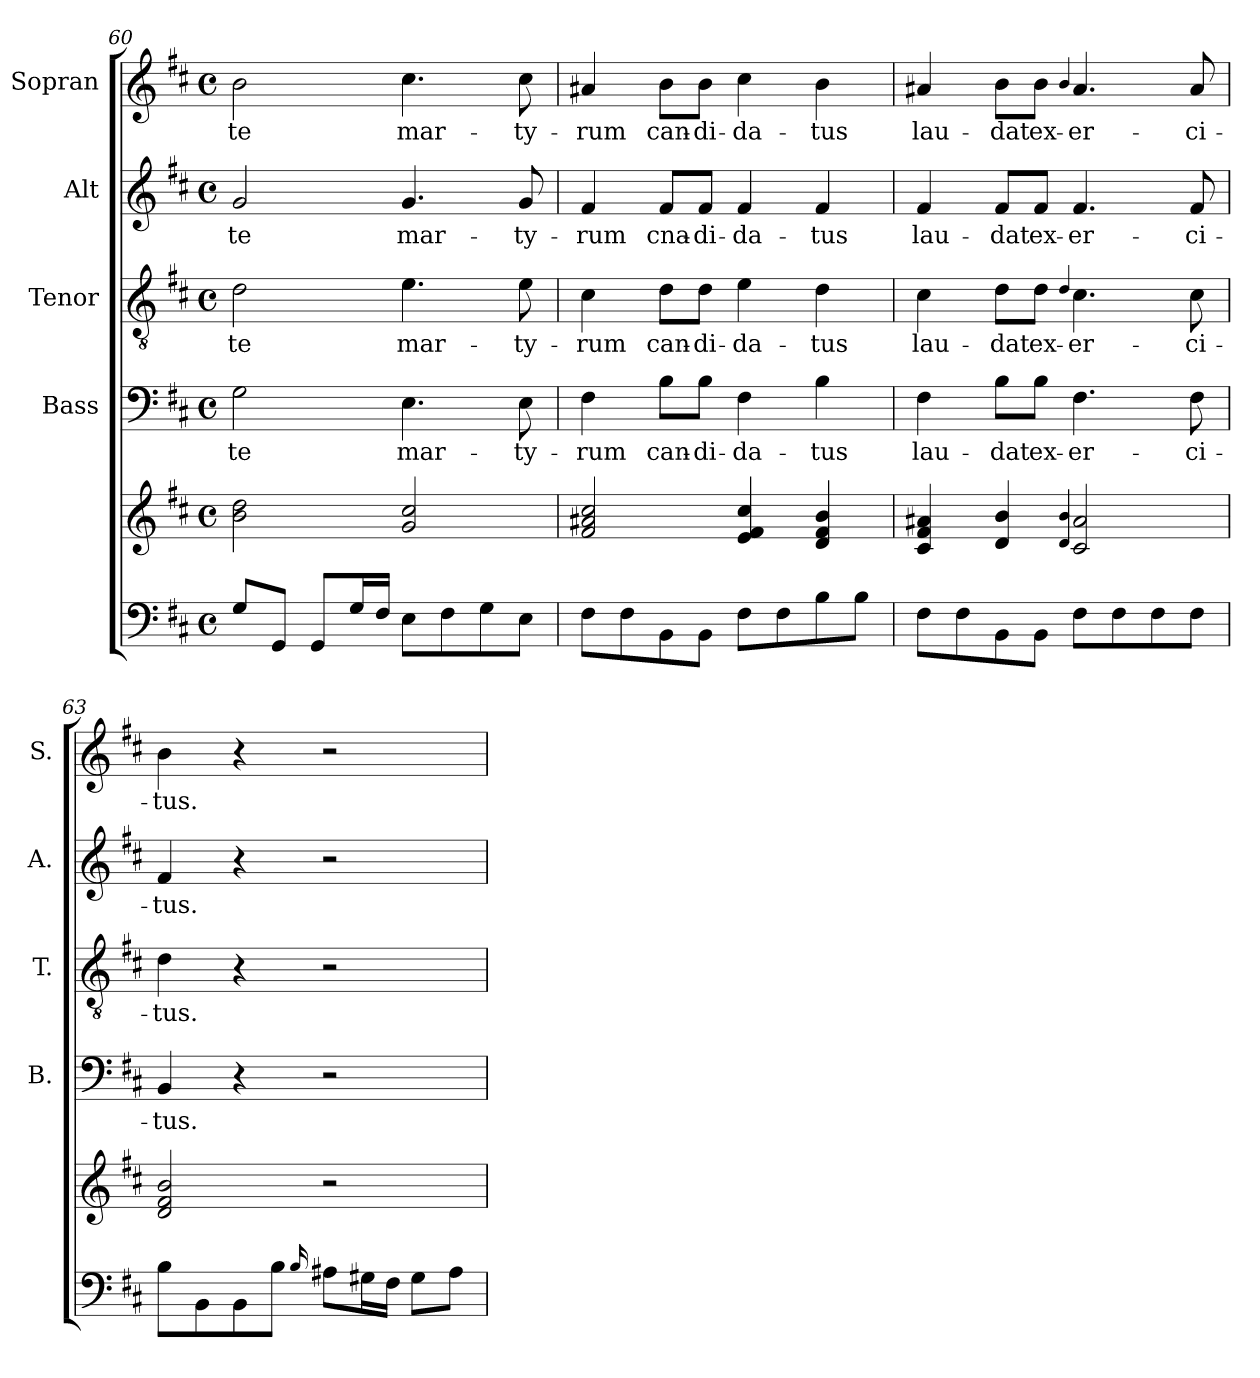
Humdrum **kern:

**kern	**kern	**kern	**text	**kern	**text	**kern	**text	**kern	**text
*part5	*part5	*part4	*part4	*part3	*part3	*part2	*part2	*part1	*part1
*staff6	*staff5	*staff4	*staff4	*staff3	*staff3	*staff2	*staff2	*staff1	*staff1
*	*	*I"Bass	*	*I"Tenor	*	*I"Alt	*	*I"Sopran	*
*	*	*I'B.	*	*I'T.	*	*I'A.	*	*I'S.	*
!!LO:LB:g=z
*clefF4	*clefG2	*clefF4	*	*clefGv2	*	*clefG2	*	*clefG2	*
*k[f#c#]	*k[f#c#]	*k[f#c#]	*	*k[f#c#]	*	*k[f#c#]	*	*k[f#c#]	*
*D:	*D:	*D:	*	*D:	*	*D:	*	*D:	*
*M4/4	*M4/4	*M4/4	*	*M4/4	*	*M4/4	*	*M4/4	*
*met(c)	*met(c)	*met(c)	*	*met(c)	*	*met(c)	*	*met(c)	*
=60	=60	=60	=60	=60	=60	=60	=60	=60	=60
!	!	!	!LO:LY:b	!	!LO:LY:b	!	!LO:LY:b	!	!LO:LY:b
8G/L	2b\ 2dd\	2G\	te	2d\	te	2g/	te	2b\	te
8GG/J	.	.	.	.	.	.	.	.	.
8GG/L	.	.	.	.	.	.	.	.	.
16G/L	.	.	.	.	.	.	.	.	.
16F#/JJ	.	.	.	.	.	.	.	.	.
!	!	!	!LO:LY:b	!	!LO:LY:b	!	!LO:LY:b	!	!LO:LY:b
8E\L	2g/ 2cc#/	4.E\	mar-	4.e\	mar-	4.g/	mar-	4.cc#\	mar-
8F#\	.	.	.	.	.	.	.	.	.
8G\	.	.	.	.	.	.	.	.	.
!	!	!	!LO:LY:b	!	!LO:LY:b	!	!LO:LY:b	!	!LO:LY:b
8E\J	.	8E\	-ty-	8e\	-ty-	8g/	-ty-	8cc#\	-ty-
!!LO:PB:g=z
=61	=61	=61	=61	=61	=61	=61	=61	=61	=61
!	!	!	!LO:LY:b	!	!LO:LY:b	!	!LO:LY:b	!	!LO:LY:b
8F#\L	2f#/ 2a#X/ 2cc#/	4F#\	-rum	4c#\	-rum	4f#/	-rum	4a#X/	-rum
8F#\	.	.	.	.	.	.	.	.	.
!	!	!	!LO:LY:b	!	!LO:LY:b	!	!LO:LY:b	!	!LO:LY:b
8BB\	.	8B\L	can-	8d\L	can-	8f#/L	cna-	8b\L	can-
!	!	!	!LO:LY:b	!	!LO:LY:b	!	!LO:LY:b	!	!LO:LY:b
8BB\J	.	8B\J	-di-	8d\J	-di-	8f#/J	-di-	8b\J	-di-
!	!	!	!LO:LY:b	!	!LO:LY:b	!	!LO:LY:b	!	!LO:LY:b
8F#\L	4e/ 4f#/ 4cc#/	4F#\	-da-	4e\	-da-	4f#/	-da-	4cc#\	-da-
8F#\	.	.	.	.	.	.	.	.	.
!	!	!	!LO:LY:b	!	!LO:LY:b	!	!LO:LY:b	!	!LO:LY:b
8B\	4d/ 4f#/ 4b/	4B\	-tus	4d\	-tus	4f#/	-tus	4b\	-tus
8B\J	.	.	.	.	.	.	.	.	.
!!LO:LB:g=z
=62	=62	=62	=62	=62	=62	=62	=62	=62	=62
!	!	!	!LO:LY:b	!	!LO:LY:b	!	!LO:LY:b	!	!LO:LY:b
8F#\L	4c#/ 4f#/ 4a#X/	4F#\	lau-	4c#\	lau-	4f#/	lau-	4a#X/	lau-
8F#\	.	.	.	.	.	.	.	.	.
!	!	!	!LO:LY:b	!	!LO:LY:b	!	!LO:LY:b	!	!LO:LY:b
8BB\	4d/ 4b/	8B\L	-dat	8d\L	-dat	8f#/L	-dat	8b\L	-dat
!	!	!	!LO:LY:b	!	!LO:LY:b	!	!LO:LY:b	!	!LO:LY:b
8BB\J	.	8B\J	ex-	8d\J	ex-	8f#/J	ex-	8b\J	ex-
.	4qqd/ 4qqb/	.	.	4qqd/	.	.	.	4qqb/	.
!	!	!	!LO:LY:b	!	!LO:LY:b	!	!LO:LY:b	!	!LO:LY:b
8F#\L	2c#/ 2a#/	4.F#\	-er-	4.c#\	-er-	4.f#/	-er-	4.a#/	-er-
8F#\	.	.	.	.	.	.	.	.	.
8F#\	.	.	.	.	.	.	.	.	.
!	!	!	!LO:LY:b	!	!LO:LY:b	!	!LO:LY:b	!	!LO:LY:b
8F#\J	.	8F#\	-ci-	8c#\	-ci-	8f#/	-ci-	8a#/	-ci-
!!LO:PB:g=z
=63	=63	=63	=63	=63	=63	=63	=63	=63	=63
!	!	!	!LO:LY:b	!	!LO:LY:b	!	!LO:LY:b	!	!LO:LY:b
8B\L	2d/ 2f#/ 2b/	4BB/	-tus.	4d\	-tus.	4f#/	-tus.	4b\	-tus.
8BB\	.	.	.	.	.	.	.	.	.
8BB\	.	4r	.	4r	.	4r	.	4r	.
8B\J	.	.	.	.	.	.	.	.	.
16qqB/	.	.	.	.	.	.	.	.	.
8A#X\L	2r	2r	.	2r	.	2r	.	2r	.
16G#X\L	.	.	.	.	.	.	.	.	.
16F#\JJ	.	.	.	.	.	.	.	.	.
8G#\L	.	.	.	.	.	.	.	.	.
8A#\J	.	.	.	.	.	.	.	.	.
=	=	=	=	=	=	=	=	=	=
*-	*-	*-	*-	*-	*-	*-	*-	*-	*-
